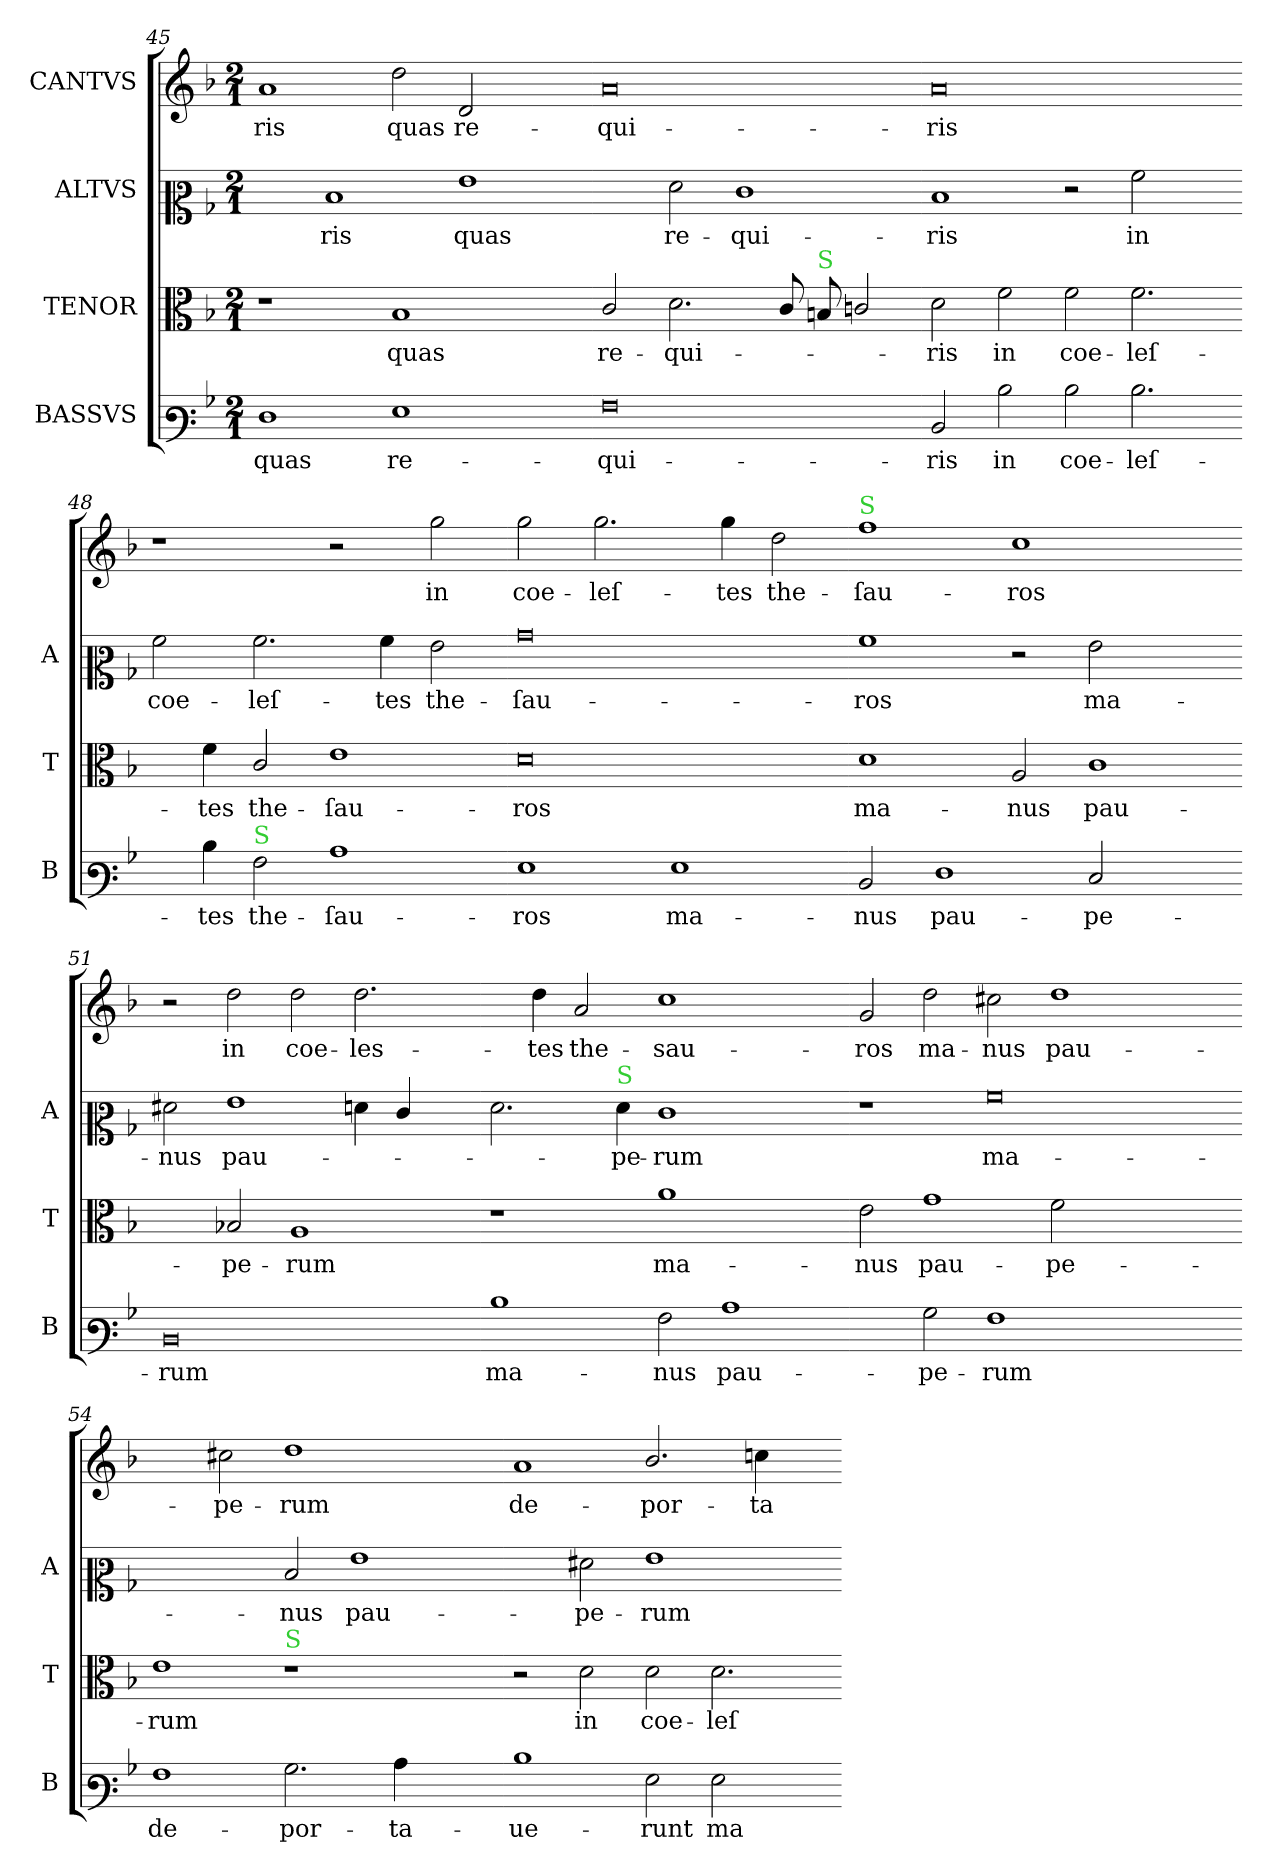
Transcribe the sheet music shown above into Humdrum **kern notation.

**kern	**text	**kern	**text	**kern	**text	**kern	**text
*part4	*part4	*part3	*part3	*part2	*part2	*part1	*part1
*staff4	*staff4	*staff3	*staff3	*staff2	*staff2	*staff1	*staff1
*I"BASSVS	*	*I"TENOR	*	*I"ALTVS	*	*I"CANTVS	*
*I'B	*	*I'T	*	*I'A	*	*	*
*clefF3	*	*clefC3	*	*clefC2	*	*clefG2	*
*k[b-]	*	*k[b-]	*	*k[b-]	*	*k[b-]	*
*M2/1	*	*M2/1	*	*M2/1	*	*M2/1	*
=45	=45	=45	=45	=45	=45	=45	=45
1F	quas	1r	.	2ryy	.	1a	-ris
.	.	.	.	1d	-ris	.	.
!	!	!	!	!	!	!	!LO:LY:i
1G	re-	1B-	quas	.	.	2dd\	quas
!	!	!	!	!	!LO:LY:i	!	!LO:LY:i
.	.	.	.	1g\	quas	2d/	re-
2ryy	.	2ryy	.	.	.	2ryy	.
=46-	=46-	=46-	=46-	=46-	=46-	=46-	=46-
!	!	!	!	!	!	!	!LO:LY:i
0A	-qui-	2c/	re-	2ryy	.	0a	-qui-
!	!	!	!	!	!LO:LY:i	!	!
.	.	2.d\	-qui-	2f\	re-	.	.
!	!	!	!	!	!LO:LY:i	!	!
.	.	.	.	1e	-qui-	.	.
.	.	8c/	.	.	.	.	.
!	!	!LO:TX:a:color=limegreen:t=S	!	!	!	!	!
.	.	8Bn/	.	.	.	.	.
.	.	2cn/	.	.	.	.	.
=47-	=47-	=47-	=47-	=47-	=47-	=47-	=47-
!	!	!	!	!	!LO:LY:i	!	!LO:LY:i
2D/	-ris	2d\	-ris	1d	-ris	0a	-ris
2d\	in	2f\	in	.	.	.	.
2d\	coe-	2f\	coe-	2r	.	.	.
2.d\	-leſ-	2.f\	-leſ-	2a\	in	.	.
.	.	.	.	4ryy	.	4ryy	.
=48-	=48-	=48-	=48-	=48-	=48-	=48-	=48-
4ryy	.	4ryy	.	2a\	coe-	1r	.
4d\	-tes	4f\	-tes	.	.	.	.
!LO:TX:a:color=limegreen:t=S	!	!	!	!	!	!	!
2A\	the-	2c/	the-	2.a\	-leſ-	.	.
1c	-ſau-	1e	-ſau-	.	.	2r	.
.	.	.	.	4a\	-tes	.	.
.	.	.	.	2g\	the-	2gg\	in
=49-	=49-	=49-	=49-	=49-	=49-	=49-	=49-
1G	-ros	0d	-ros	0b-	-ſau-	2gg\	coe-
.	.	.	.	.	.	2.gg\	-leſ-
1G	ma-	.	.	.	.	.	.
.	.	.	.	.	.	4gg\	-tes
.	.	.	.	.	.	2dd\	the-
=50-	=50-	=50-	=50-	=50-	=50-	=50-	=50-
!	!	!	!	!	!	!LO:TX:a:color=limegreen:t=S	!
2D/	-nus	1d	ma-	1a	-ros	1ff	-ſau-
1F	pau-	.	.	.	.	.	.
.	.	2A/	-nus	2r	.	1cc	-ros
2E/	-pe-	1c\	pau-	2g\	ma-	.	.
2ryy	.	.	.	2ryy	.	2ryy	.
=51-	=51-	=51-	=51-	=51-	=51-	=51-	=51-
0D	-rum	2ryy	.	2f#X\	-nus	2r	.
!	!	!	!	!	!	!	!LO:LY:i
.	.	2B-X/	-pe-	1g	pau-	2dd\	in
!	!	!	!	!	!	!	!LO:LY:i
.	.	1A	-rum	.	.	2dd\	coe-
!	!	!	!	!	!	!	!LO:LY:i
.	.	.	.	4fn\	.	2.dd\	-les-
.	.	.	.	4e/	.	.	.
4ryy	.	4ryy	.	4ryy	.	.	.
=52-	=52-	=52-	=52-	=52-	=52-	=52-	=52-
1d	ma-	1r	.	2.f\	.	4ryy	.
!	!	!	!	!	!	!	!LO:LY:i
.	.	.	.	.	.	4dd\	-tes
!	!	!	!	!	!	!	!LO:LY:i
.	.	.	.	.	.	2a/	the-
!	!	!	!	!LO:TX:a:color=limegreen:t=S	!	!	!
.	.	.	.	4f\	-pe-	.	.
!	!	!	!	!	!	!	!LO:LY:i
2A\	-nus	1a	ma-	1e	-rum	1cc	-sau-
1c\	pau-	.	.	.	.	.	.
.	.	2ryy	.	2ryy	.	2ryy	.
=53-	=53-	=53-	=53-	=53-	=53-	=53-	=53-
!	!	!	!	!	!	!	!LO:LY:i
2ryy	.	2e\	-nus	1r	.	2g/	-ros
2B-\	-pe-	1g	pau-	.	.	2dd\	ma-
!	!	!	!	!	!LO:LY:i	!	!
1A	-rum	.	.	0a	ma-	2cc#X\	-nus
.	.	2f\	-pe-	.	.	1dd\	pau-
1ryy	.	1ryy	.	.	.	.	.
.	.	.	.	.	.	2ryy	.
=54-	=54-	=54-	=54-	=54-	=54-	=54-	=54-
1A	de-	1e	-rum	1ryy	.	2ryy	.
.	.	.	.	.	.	2cc#X\	-pe-
!	!	!LO:TX:a:color=limegreen:t=S	!	!	!	!	!
!	!	!	!	!	!LO:LY:i	!	!
2.B-\	-por-	1r	.	2d/	-nus	1dd	-rum
!	!	!	!	!	!LO:LY:i	!	!
.	.	.	.	1g\	pau-	.	.
4c\	-ta-	.	.	.	.	.	.
2ryy	.	2ryy	.	.	.	2ryy	.
=55-	=55-	=55-	=55-	=55-	=55-	=55-	=55-
1d	-ue-	2r	.	2ryy	.	1a	de-
!	!	!	!	!	!LO:LY:i	!	!
.	.	2d\	in	2f#X\	-pe-	.	.
!	!	!	!	!	!LO:LY:i	!	!
2G\	-runt	2d\	coe-	1g	-rum	2.b-/	-por-
2G\	ma-	2.d\	-leſ-	.	.	.	.
.	.	.	.	.	.	4ccn\	-ta-
4ryy	.	.	.	4ryy	.	4ryy	.
=-	=-	=-	=-	=-	=-	=-	=-
*-	*-	*-	*-	*-	*-	*-	*-
